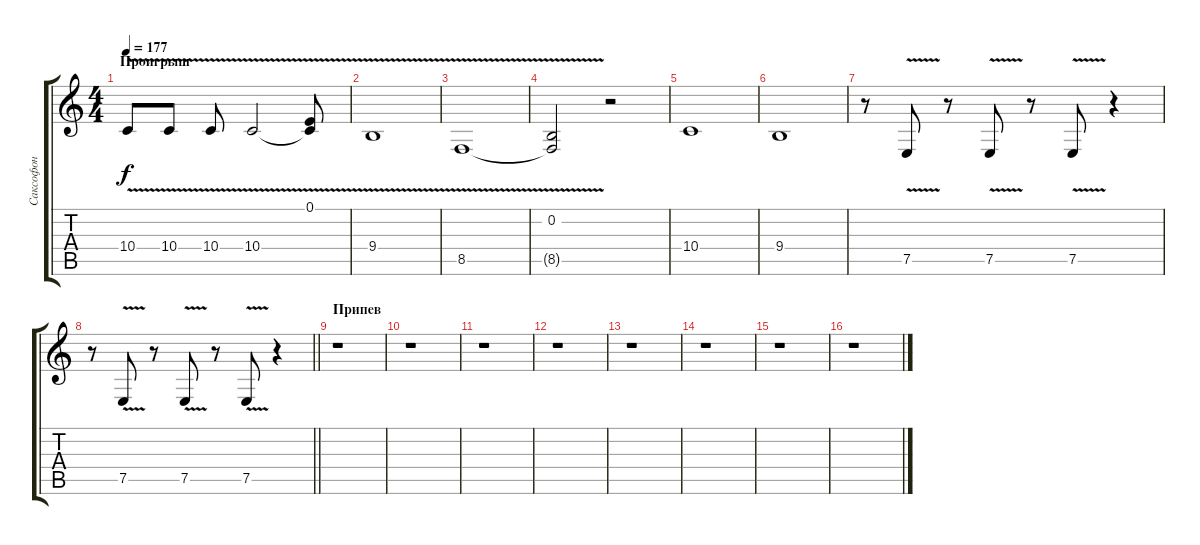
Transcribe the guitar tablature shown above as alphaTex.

\track ("Саксофон" "Саксофон") {instrument altosax}
\staff {score tabs}
\tuning (E4 B3 G3 D3 A2 E2) {hide}
\ts (4 4)
\section ("" "Проигрыш")
\tempo 177
\clef g2
\ks c
10.4{v}.8{dy f} 10.4{v}.8 10.4{v}.8 10.4{v}.2 (0.1 10.4{t}).8 |
9.4{v}.1 |
8.5{v}.1 |
(0.2 8.5{t}).2 r.2 |
10.4.1 |
9.4.1 |
r.8 7.5{v}.8 r.8 7.5{v}.8 r.8 7.5{v}.8 r.4 |
\barLineRight lightlight
r.8 7.5{v}.8 r.8 7.5{v}.8 r.8 7.5{v}.8 r.4 |
\section ("" "Припев")
r.1 |
r.1 |
r.1 |
r.1 |
r.1 |
r.1 |
r.1 |
r.1
